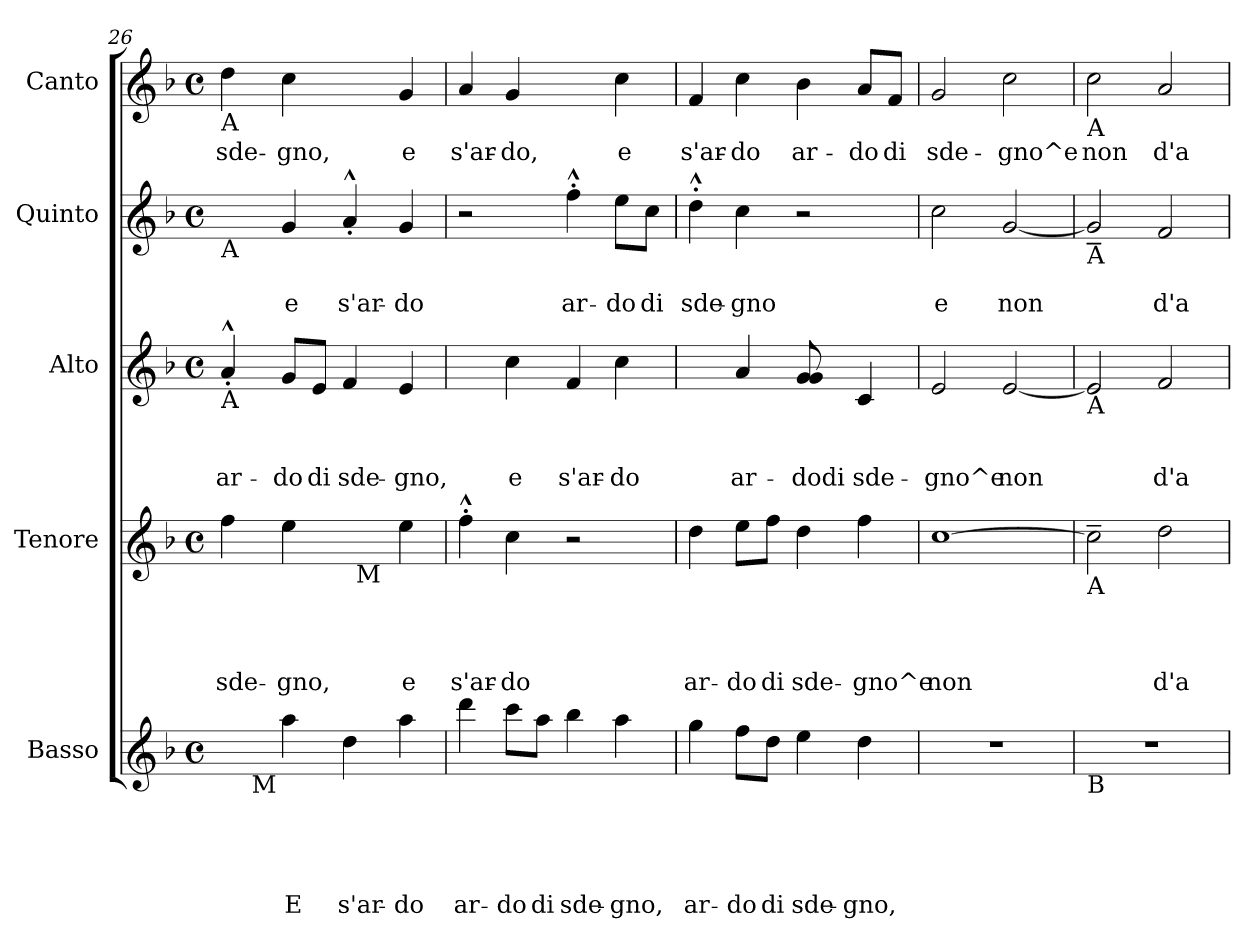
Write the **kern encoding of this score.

**kern	**text	**text	**text	**text	**text	**kern	**text	**text	**text	**text	**kern	**text	**text	**text	**kern	**text	**text	**kern	**text
*part5	*part5	*part5	*part5	*part5	*part5	*part4	*part4	*part4	*part4	*part4	*part3	*part3	*part3	*part3	*part2	*part2	*part2	*part1	*part1
*staff5	*staff5	*staff5	*staff5	*staff5	*staff5	*staff4	*staff4	*staff4	*staff4	*staff4	*staff3	*staff3	*staff3	*staff3	*staff2	*staff2	*staff2	*staff1	*staff1
*I"Basso	*	*	*	*	*	*I"Tenore	*	*	*	*	*I"Alto	*	*	*	*I"Quinto	*	*	*I"Canto	*
!!LO:PB:g=z
*clefG2	*	*	*	*	*	*clefG2	*	*	*	*	*clefG2	*	*	*	*clefG2	*	*	*clefG2	*
*k[b-]	*	*	*	*	*	*k[b-]	*	*	*	*	*k[b-]	*	*	*	*k[b-]	*	*	*k[b-]	*
*F:	*	*	*	*	*	*F:	*	*	*	*	*F:	*	*	*	*F:	*	*	*F:	*
*M4/4	*	*	*	*	*	*M4/4	*	*	*	*	*M4/4	*	*	*	*M4/4	*	*	*M4/4	*
*met(c)	*	*	*	*	*	*met(c)	*	*	*	*	*met(c)	*	*	*	*met(c)	*	*	*met(c)	*
=26	=26	=26	=26	=26	=26	=26	=26	=26	=26	=26	=26	=26	=26	=26	=26	=26	=26	=26	=26
!	!	!	!	!	!	!	!	!	!	!	!	!	!	!	!	!	!	!LO:TX:b:t=A	!
!	!	!	!	!	!	!	!	!	!	!	!	!	!	!	!LO:TX:b:t=A	!	!	!	!
!	!	!	!	!	!	!	!	!	!	!	!LO:TX:b:t=A	!	!	!	!	!	!	!	!
!	!	!	!	!	!	!LO:TX:b:t=A	!	!	!	!	!	!	!	!	!	!	!	!	!
!LO:TX:b:t=B	!	!	!	!	!	!	!	!	!	!	!	!	!	!	!	!	!	!	!
!	!	!	!	!	!	!	!	!	!	!LO:LY:b	!	!	!	!LO:LY:b	!	!	!	!	!LO:LY:b
*^	*	*	*	*	*	*^	*	*	*	*	*	*	*	*	*	*	*	*	*
4ryy	8ryy	.	.	.	.	.	4ff\	2ryy	.	.	.	sde-	4a^^<'</	.	.	ar-	4ryy	.	.	4dd\	sde-
!	!LO:TX:b:t=M	!	!	!	!	!	!	!	!	!	!	!	!	!	!	!	!	!	!	!	!
.	2..ryy	.	.	.	.	.	.	.	.	.	.	.	.	.	.	.	.	.	.	.	.
!	!	!	!	!	!	!LO:LY:b	!	!	!	!	!	!LO:LY:b	!	!	!	!LO:LY:b	!	!	!LO:LY:b	!	!LO:LY:b
4aa\	.	.	.	.	.	E	4ee\	.	.	.	.	-gno,	8g/L	.	.	-do	4g/	.	e	4cc\	-gno,
!	!	!	!	!	!	!	!	!	!	!	!	!	!	!	!	!LO:LY:b	!	!	!	!	!
.	.	.	.	.	.	.	.	.	.	.	.	.	8e/J	.	.	di	.	.	.	.	.
!	!	!	!	!	!	!LO:LY:b	!	!	!	!	!	!	!	!	!	!LO:LY:b	!	!	!LO:LY:b	!	!
4dd\	.	.	.	.	.	s'ar-	4ryy	32ryy	.	.	.	.	4f/	.	.	sde-	4a^^<'</	.	s'ar-	4ryy	.
!	!	!	!	!	!	!	!	!LO:TX:b:t=M	!	!	!	!	!	!	!	!	!	!	!	!	!
.	.	.	.	.	.	.	.	4...ryy	.	.	.	.	.	.	.	.	.	.	.	.	.
!	!	!	!	!	!	!LO:LY:b	!	!	!	!	!	!LO:LY:b	!	!	!	!LO:LY:b	!	!	!LO:LY:b	!	!LO:LY:b
4aa\	.	.	.	.	.	-do	4ee\	.	.	.	.	e	4e/	.	.	-gno,	4g/	.	-do	4g/	e
=27	=27	=27	=27	=27	=27	=27	=27	=27	=27	=27	=27	=27	=27	=27	=27	=27	=27	=27	=27	=27	=27
!	!	!	!	!	!	!LO:LY:b	!	!	!	!	!	!LO:LY:b	!	!	!	!	!	!	!	!	!LO:LY:b
*v	*v	*	*	*	*	*	*	*	*	*	*	*	*	*	*	*	*	*	*	*	*
*	*	*	*	*	*	*v	*v	*	*	*	*	*	*	*	*	*	*	*	*	*
4ddd\	.	.	.	.	ar-	4ff^^>'>\	.	.	.	s'ar-	4ryy	.	.	.	2r	.	.	4a/	s'ar-
!	!	!	!	!	!LO:LY:b	!	!	!	!	!LO:LY:b	!	!	!	!LO:LY:b	!	!	!	!	!LO:LY:b
8ccc\L	.	.	.	.	-do	4cc\	.	.	.	-do	4cc\	.	.	e	.	.	.	4g/	-do,
!	!	!	!	!	!LO:LY:b	!	!	!	!	!	!	!	!	!	!	!	!	!	!
8aa\J	.	.	.	.	di	.	.	.	.	.	.	.	.	.	.	.	.	.	.
!	!	!	!	!	!LO:LY:b	!	!	!	!	!	!	!	!	!LO:LY:b	!	!	!LO:LY:b	!	!
4bb-\	.	.	.	.	sde-	2r	.	.	.	.	4f/	.	.	s'ar-	4ff^^>'>\	.	ar-	4ryy	.
!	!	!	!	!	!LO:LY:b	!	!	!	!	!	!	!	!	!LO:LY:b	!	!	!LO:LY:b	!	!LO:LY:b
4aa\	.	.	.	.	-gno,	.	.	.	.	.	4cc\	.	.	-do	8ee\L	.	-do	4cc\	e
!	!	!	!	!	!	!	!	!	!	!	!	!	!	!	!	!	!LO:LY:b	!	!
.	.	.	.	.	.	.	.	.	.	.	.	.	.	.	8cc\J	.	di	.	.
=28	=28	=28	=28	=28	=28	=28	=28	=28	=28	=28	=28	=28	=28	=28	=28	=28	=28	=28	=28
!	!	!	!	!	!LO:LY:b	!	!	!	!	!LO:LY:b	!	!	!	!	!	!	!LO:LY:b	!	!LO:LY:b
4gg\	.	.	.	.	ar-	4dd\	.	.	.	ar-	4ryy	.	.	.	4dd^^>'>\	.	sde-	4f/	s'ar-
!	!	!	!	!	!LO:LY:b	!	!	!	!	!LO:LY:b	!	!	!	!LO:LY:b	!	!	!LO:LY:b	!	!LO:LY:b
8ff\L	.	.	.	.	-do	8ee\L	.	.	.	-do	4a/	.	.	ar-	4cc\	.	-gno	4cc\	-do
!	!	!	!	!	!LO:LY:b	!	!	!	!	!LO:LY:b	!	!	!	!	!	!	!	!	!
8dd\J	.	.	.	.	di	8ff\J	.	.	.	di	.	.	.	.	.	.	.	.	.
!	!	!	!	!	!LO:LY:b	!	!	!	!	!LO:LY:b	!	!	!	!LO:LY:b	!	!	!	!	!LO:LY:b
4ee\	.	.	.	.	sde-	4dd\	.	.	.	sde-	8g/ 8g/	.	.	-dodi	2r	.	.	4b-\	ar-
.	.	.	.	.	.	.	.	.	.	.	8ryy	.	.	.	.	.	.	.	.
!	!	!	!	!	!LO:LY:b	!	!	!	!	!LO:LY:b	!	!	!	!LO:LY:b	!	!	!	!	!LO:LY:b
4dd\	.	.	.	.	-gno,	4ff\	.	.	.	-gno^e	4c/	.	.	sde-	.	.	.	8a/L	-do
!	!	!	!	!	!	!	!	!	!	!	!	!	!	!	!	!	!	!	!LO:LY:b
.	.	.	.	.	.	.	.	.	.	.	.	.	.	.	.	.	.	8f/J	di
=29	=29	=29	=29	=29	=29	=29	=29	=29	=29	=29	=29	=29	=29	=29	=29	=29	=29	=29	=29
!	!	!	!	!	!	!	!	!	!	!LO:LY:b	!	!	!	!LO:LY:b	!	!	!LO:LY:b	!	!LO:LY:b
1r	.	.	.	.	.	[<1cc	.	.	.	non	2e/	.	.	-gno^e	2cc\	.	e	2g/	sde-
!	!	!	!	!	!	!	!	!	!	!	!	!	!	!LO:LY:b	!	!	!LO:LY:b	!	!LO:LY:b
.	.	.	.	.	.	.	.	.	.	.	[<2e/	.	.	non	[<2g/	.	non	2cc\	-gno^e
!!LO:LB:g=z
=30	=30	=30	=30	=30	=30	=30	=30	=30	=30	=30	=30	=30	=30	=30	=30	=30	=30	=30	=30
!	!	!	!	!	!	!	!	!	!	!	!	!	!	!	!	!	!	!LO:TX:b:t=A	!
!	!	!	!	!	!	!	!	!	!	!	!	!	!	!	!LO:TX:b:t=A	!	!	!	!
!	!	!	!	!	!	!	!	!	!	!	!LO:TX:b:t=A	!	!	!	!	!	!	!	!
!	!	!	!	!	!	!LO:TX:b:t=A	!	!	!	!	!	!	!	!	!	!	!	!	!
!LO:TX:b:t=B	!	!	!	!	!	!	!	!	!	!	!	!	!	!	!	!	!	!	!
!	!	!	!	!	!	!	!	!	!	!	!	!	!	!	!	!	!	!	!LO:LY:b
1r	.	.	.	.	.	2cc~>\]	.	.	.	.	2e/]	.	.	.	2g~</]	.	.	2cc\	non
!	!	!	!	!	!	!	!	!	!	!LO:LY:b	!	!	!	!LO:LY:b	!	!	!LO:LY:b	!	!LO:LY:b
.	.	.	.	.	.	2dd\	.	.	.	d'a-	2f/	.	.	d'a-	2f/	.	d'a-	2a/	d'a-
=	=	=	=	=	=	=	=	=	=	=	=	=	=	=	=	=	=	=	=
*-	*-	*-	*-	*-	*-	*-	*-	*-	*-	*-	*-	*-	*-	*-	*-	*-	*-	*-	*-
